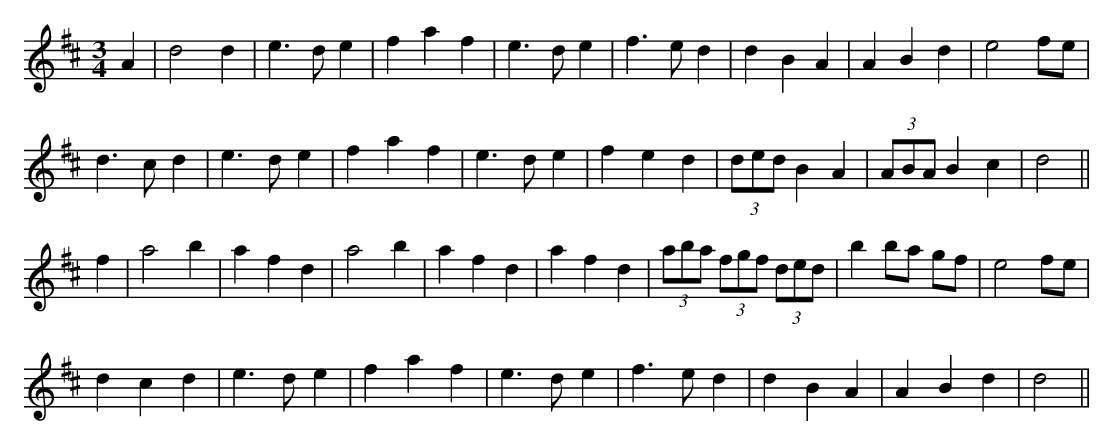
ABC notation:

X:1
M:3/4
K:D
A2|d4 d2|e3 d e2|f2 a2 f2|e3 d e2|f3 e d2|d2 B2 A2|A2 B2 d2|e4 fe|
d3 c d2|e3 d e2|f2 a2 f2|e3 d e2|f2 e2 d2|(3ded B2 A2|(3ABA B2 c2|d4||
f2|a4 b2|a2 f2 d2|a4 b2|a2 f2 d2|a2 f2 d2|(3aba (3fgf (3ded|b2 ba gf|e4 fe|
d2 c2 d2|e3 d e2|f2 a2 f2|e3 d e2|f3 e d2|d2 B2 A2|A2 B2 d2|d4||
